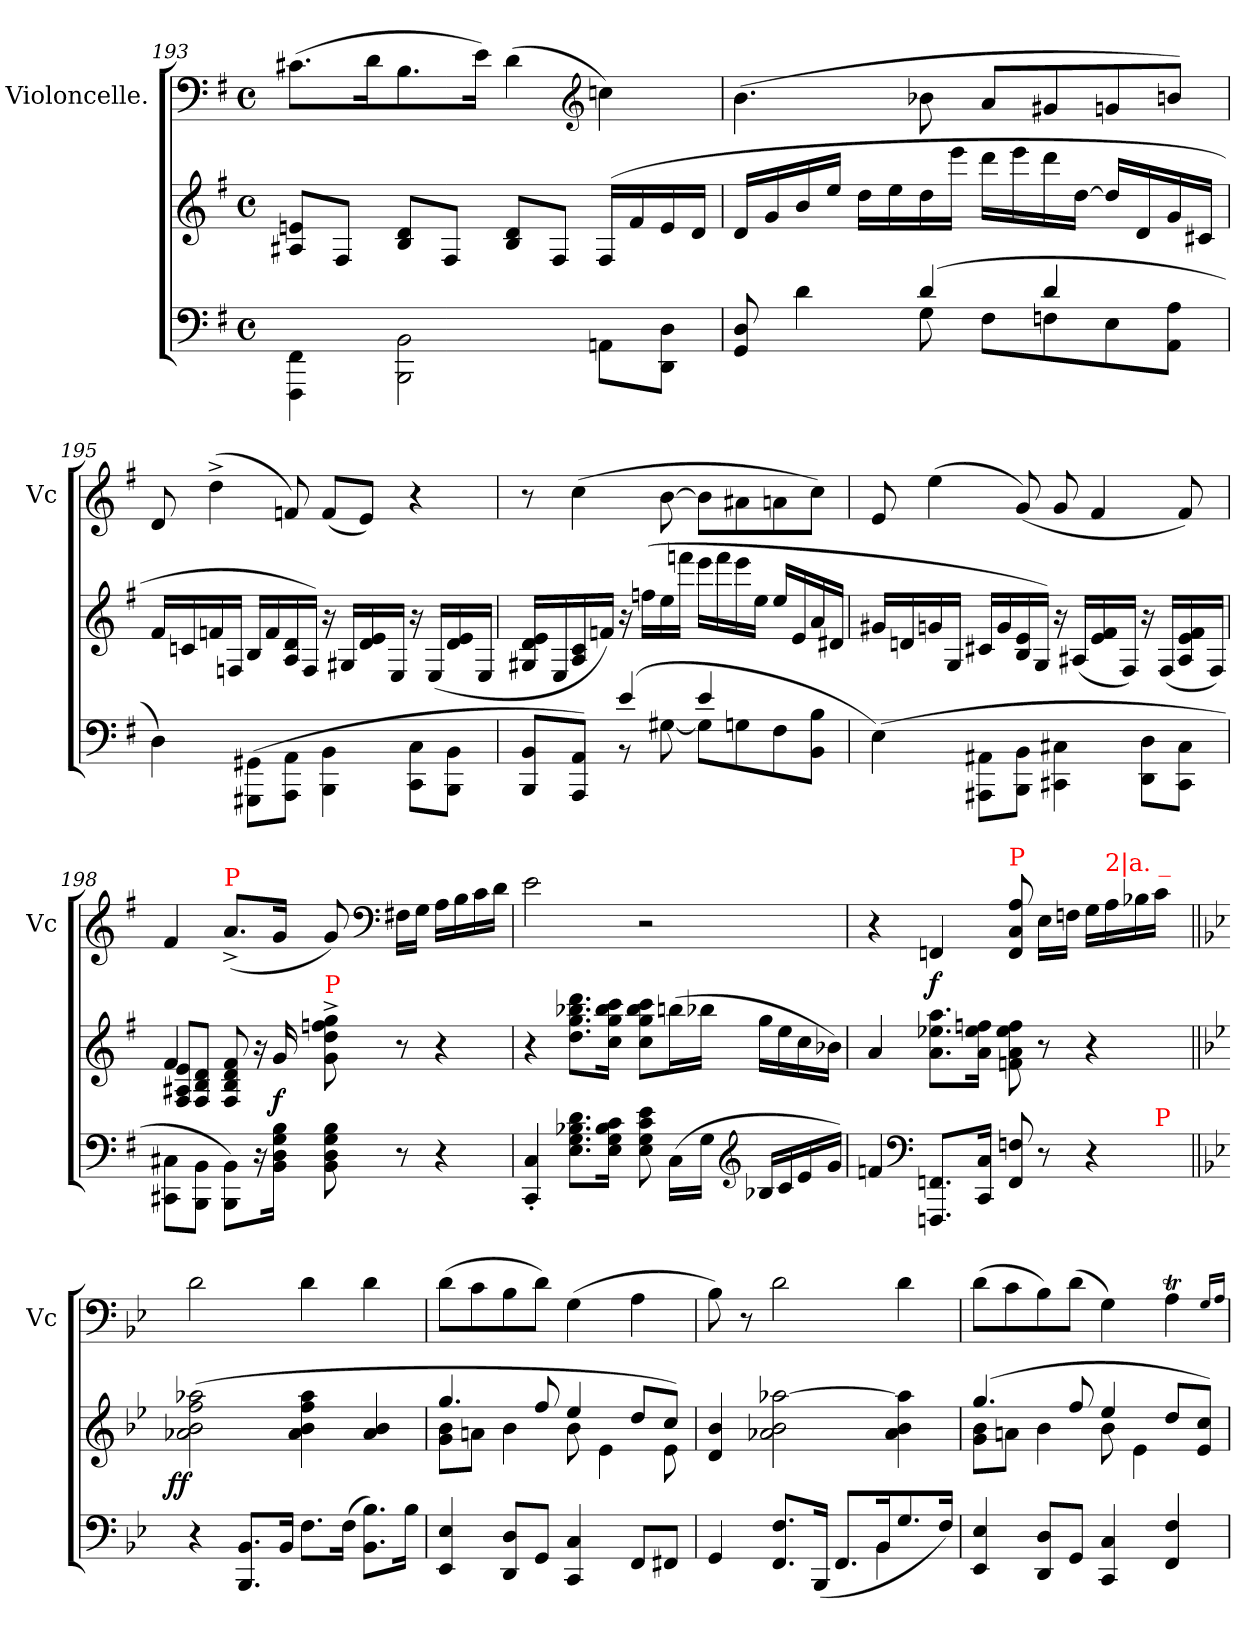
**kern	**kern	**dynam	**kern	**dynam
*part2	*part2	*part2	*part1	*part1
*staff3	*staff2	*staff2/3	*staff1	*staff1
*	*	*	*I"Violoncelle.	*
*	*	*	*I'Vc	*
*clefF4	*clefG2	*	*clefF4	*
*k[f#]	*k[f#]	*	*k[f#]	*
*M4/4	*M4/4	*	*M4/4	*
*met(c)	*met(c)	*	*met(c)	*
=193	=193	=193	=193	=193
4FF#\ 4FFF#\	8en 8A#XL	.	(>8.c#X!L	.
.	8F#/J	.	.	.
.	.	.	16d!k	.
2BB\ 2BBB\	8d 8BL	.	8.B!	.
.	8F#/J	.	.	.
.	.	.	16e!Jk)	.
.	8d 8BL	.	(>4d!	.
.	8F#/J	.	.	.
*	*	*	*clefG2	*
8AAn\L	(>16F#/LL	.	4ccn!)	.
.	16f#	.	.	.
8D 8DDJ	16e	.	.	.
.	16dJJ	.	.	.
=194	=194	=194	=194	=194
*^	*	*	*	*
8D 8GG	8ryy	16dLL	.	(>4.b!	.
.	.	16g	.	.	.
4ryy	4d	16b	.	.	.
.	.	16eeJJ	.	.	.
.	.	16ddLL	.	.	.
.	.	16ee	.	.	.
(>4d	8G	16dd	.	8b-X!	.
.	.	16eeeJJ	.	.	.
.	8F#L	16dddLL	.	8a!L	.
.	.	16eee	.	.	.
4d	8Fn	16ddd	.	8g#X!	.
.	.	[16ddJJ	.	.	.
.	8E	16ddLL]	.	8gn!	.
.	.	16d	.	.	.
8ryy	8A 8AAJ	16g	.	8bn!J)	.
.	.	16c#XJJ	.	.	.
*v	*v	*	*	*	*
=195	=195	=195	=195	=195
4D)	16f#LL	.	8d!	.
.	16cn	.	.	.
.	16fn	.	(>4dd^<!	.
.	16Fn/JJ	.	.	.
(<8GG#X\ 8GGG#X\L	16B/LL	.	.	.
.	16f	.	.	.
8AA\ 8AAA\J	16d/ 16A/	.	8fn!)	.
.	16F/JJ)	.	.	.
4BB\ 4BBB\	16r	.	(<8f!L	.
.	16G#XLL	.	.	.
.	16e 16d	.	8e!J)	.
.	16E/JJ	.	.	.
8C\ 8CC\L	16r	.	4r	.
.	(>16E/LL	.	.	.
8BB 8BBBJ	16e 16d	.	.	.
.	16E/JJ	.	.	.
=196	=196	=196	=196	=196
*^	*	*	*	*
4ryy	8BB 8BBBL	16e/ 16d/ 16G#X/LL	.	8r	.
.	.	16E/	.	.	.
.	8AA 8AAAJ)	16c/ 16A/	.	(>4cc!	.
.	.	16fnJJ)	.	.	.
(>4e	8r	16r	.	.	.
.	.	(>16ffnLL	.	.	.
.	[8G#X	16ee	.	[8b!	.
.	.	16fffnJJ	.	.	.
4e	8G#L]	16eeeLL	.	8b!L]	.
.	.	16fff	.	.	.
.	8Gn	16eee	.	8a#X!\	.
.	.	16eeJJ	.	.	.
4ryy	8F#	16ee/LL	.	8an!	.
.	.	16e	.	.	.
.	8B 8BBJ	16a	.	8cc!J)	.
.	.	16d#XJJ	.	.	.
*v	*v	*	*	*	*
=197	=197	=197	=197	=197
(<4E)	16g#XLL	.	8e!	.
.	16dn	.	.	.
.	16gn	.	(>4ee!	.
.	16G/JJ	.	.	.
8AA#X\ 8AAA#X\L	16c#XLL	.	.	.
.	16g	.	.	.
8BB 8BBBJ	16e 16B	.	(<8g!)	.
.	16G/JJ)	.	.	.
4C#X\ 4CC#X\	16r	.	8g!	.
.	(>16A#X/LL	.	.	.
.	16f# 16e	.	4f#!	.
.	16F#/JJ)	.	.	.
8D 8DDL	16r	.	.	.
.	(>16F#/LL	.	.	.
8C#\ 8CC#\J	16f#/ 16e/ 16A#/	.	8f#!)	.
.	16F#/JJ)	.	.	.
=198	=198	=198	=198	=198
*	*^	*	*	*
8C#X 8CC#XL	4f#	8e/ 8A#X/ 8F#/L	.	4f#!	.
8BB\ 8BBB\J	.	8d/ 8B/ 8F#/J	.	.	.
!	!	!	!	!LO:TX:a:color=red:t=P	!
8BB\ 8BBB\L)	8f#/ 8d/ 8B/ 8F#/	4ryy	.	(<8.a^<!L	.
16r	16r	.	.	.	.
16B 16G 16D 16BBJk	16g/	.	f	16g!Jk	.
!	!LO:TX:a:color=red:t=P	!	!	!	!
8B 8G 8D 8BB	2ryy	8gg^< 8ffn^< 8dd^< 8g^<	.	8g!)	.
*	*	*	*	*clefF4	*
8r	.	8r	.	16F#X!LL	.
.	.	.	.	16G!JJ	.
4r	.	4r	.	16A!LL	.
.	.	.	.	16B!	.
.	.	.	.	16c!	.
.	.	.	.	16d!JJ	.
*	*v	*v	*	*	*
=199	=199	=199	=199	=199
4C'< 4CC'<	4r	.	2e!	.
8.d 8.B-X 8.G 8.EL	8.ddd 8.bb-X 8.gg 8.ddL	.	.	.
16c 16B- 16G 16EJk	16ccc 16bb- 16gg 16ccJk	.	.	.
8e\ 8c\ 8G\ 8E\	8ccc 8bb- 8gg 8ccL	.	2r	.
(>16CLL	(>16bbnL	.	.	.
16GJJ	16bb-XJJ	.	.	.
*clefG2	*	*	*	*
16B-XLL	16ggLL	.	.	.
16c	16ee	.	.	.
16e	16cc	.	.	.
16gJJ)	16b-XJJ)	.	.	.
=200	=200	=200	=200	=200
*^	*	*	*	*
4fn	2...ryy	4a/	.	4r	.
*clefF4	*	*	*	*	*
8.FFn 8.FFFnL	.	8.aa 8.ee-X 8.aL	.	4FFn!	f
16C 16CCJk	.	16ffn 16ee- 16aJk	.	.	.
!	!	!	!	!LO:TX:a:color=red:t=P	!
8Fn 8FF	.	8ff 8ee- 8a 8fn	.	8A! 8C! 8FF!	.
8r	.	8r	.	16E!LL	.
.	.	.	.	16Fn!JJ	.
4r	.	4r	.	16G!LL	.
!	!	!	!	!LO:TX:a:color=red:t=2|a. _	!
.	.	.	.	16A!	.
.	.	.	.	16B-X!	.
!	!LO:TX:a:color=red:t=P	!	!	!	!
.	8ryy	.	.	16c!JJ	.
16ryy	.	16ryy	.	16ryy	.
*v	*v	*	*	*	*
=||	=||	=||	=||	=||
*k[b-e-]	*k[b-e-]	*	*k[b-e-]	*
*^	*	*	*	*
!	!	!	!LO:DY:rj	!	!
*v	*v	*	*	*	*
4r	(>2aa-X 2ff 2b- 2a-X	ff	2d!	.
8.BB- 8.BBB-L	.	.	.	.
16BB-Jk	.	.	.	.
8.FL	4aa- 4ff 4b- 4a-	.	4d!	.
(>16FJk	.	.	.	.
8.B- 8.BB-L)	4b- 4a-	.	4d!	.
16B-Jk	.	.	.	.
=202	=202	=202	=202	=202
*	*^	*	*	*
4E- 4EE-	4.gg	8b- 8gL	.	(>8d!L	.
.	.	8anJ	.	8c!	.
8D 8DDL	.	4b-	.	8B-!	.
8GGJ	8ff	.	.	8d!J)	.
4C 4CC	4ee-	8b-	.	(>4G!	.
.	.	4e-	.	.	.
8FFL	8ddL	.	.	4A!	.
8FF#XJ	8ccJ)	8e-	.	.	.
*	*v	*v	*	*	*
=203	=203	=203	=203	=203
*^	*	*	*	*
4GG/	2ryy	4b- 4d	.	8B-!)	.
.	.	.	.	8r	.
8.F 8.FFL	.	[2aa-X 2b- 2a-X	.	2d!	.
(<16BBB-Jk	.	.	.	.	.
8.FFL	8.ryy	.	.	.	.
16BB-k	4BB-\	.	.	.	.
8.G/	.	4aa-] 4b- 4a-	.	4d!	.
16FJk)	16ryy	.	.	.	.
*v	*v	*	*	*	*
=204	=204	=204	=204	=204
*	*^	*	*	*
4E- 4EE-	(>4.gg	8b- 8gL	.	(>8d!L	.
.	.	8anJ	.	8c!	.
8D 8DDL	.	4b-	.	8B-!)	.
8GGJ	8ff	.	.	(>8d!J	.
4C 4CC	4ee-	8b-	.	4G!)	.
.	.	4e-	.	.	.
4F 4FF	8ddL	.	.	4At!	.
.	8cc 8e-J)	8ryy	.	.	.
*	*v	*v	*	*	*
.	.	.	16qqG!/LL	.
.	.	.	16qqA!/JJ	.
=	=	=	=	=
*-	*-	*-	*-	*-
